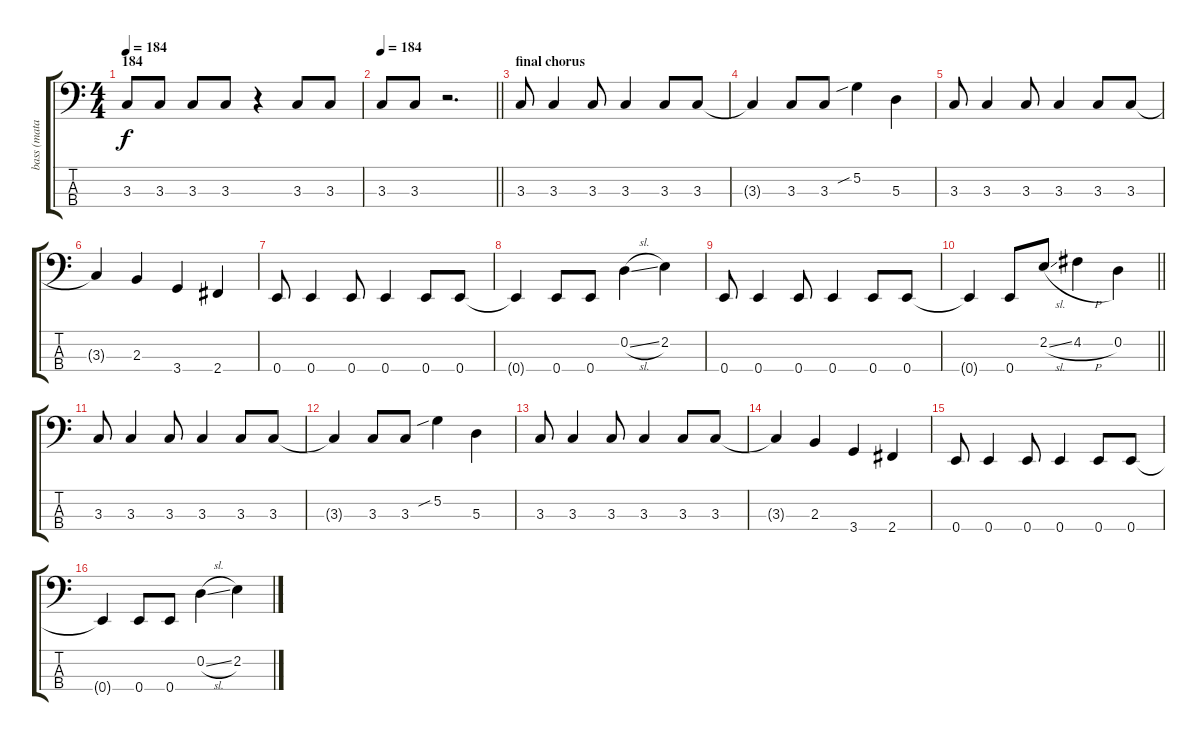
\track ("bass (matatabi)" "bass (mata") {instrument electricbasspick}
\staff {score tabs}
\tuning (G2 D2 A1 E1) {hide}
\ts (4 4)
\section ("" "184")
\tempo 184
\clef f4
\ks c
3.3.8{dy f} 3.3.8 3.3.8 3.3.8 r.4 3.3.8 3.3.8 |
\tempo 184
\barLineRight lightlight
3.3.8 3.3.8 r.2{d} |
\section ("" "final chorus")
3.3.8 3.3.4 3.3.8 3.3.4 3.3.8 3.3.8 |
3.3{t}.4 3.3.8 3.3.8 5.2{sib}.4 5.3.4 |
3.3.8 3.3.4 3.3.8 3.3.4 3.3.8 3.3.8 |
3.3{t}.4 2.3.4 3.4.4 2.4.4 |
0.4.8 0.4.4 0.4.8 0.4.4 0.4.8 0.4.8 |
0.4{t}.4 0.4.8 0.4.8 0.2{sl}.4 2.2.4 |
0.4.8 0.4.4 0.4.8 0.4.4 0.4.8 0.4.8 |
\barLineRight lightlight
0.4{t}.4 0.4.8 2.2{sl}.8 4.2{h}.4 0.2.4 |
\section ("" "")
3.3.8 3.3.4 3.3.8 3.3.4 3.3.8 3.3.8 |
3.3{t}.4 3.3.8 3.3.8 5.2{sib}.4 5.3.4 |
3.3.8 3.3.4 3.3.8 3.3.4 3.3.8 3.3.8 |
3.3{t}.4 2.3.4 3.4.4 2.4.4 |
0.4.8 0.4.4 0.4.8 0.4.4 0.4.8 0.4.8 |
0.4{t}.4 0.4.8 0.4.8 0.2{sl}.4 2.2.4
